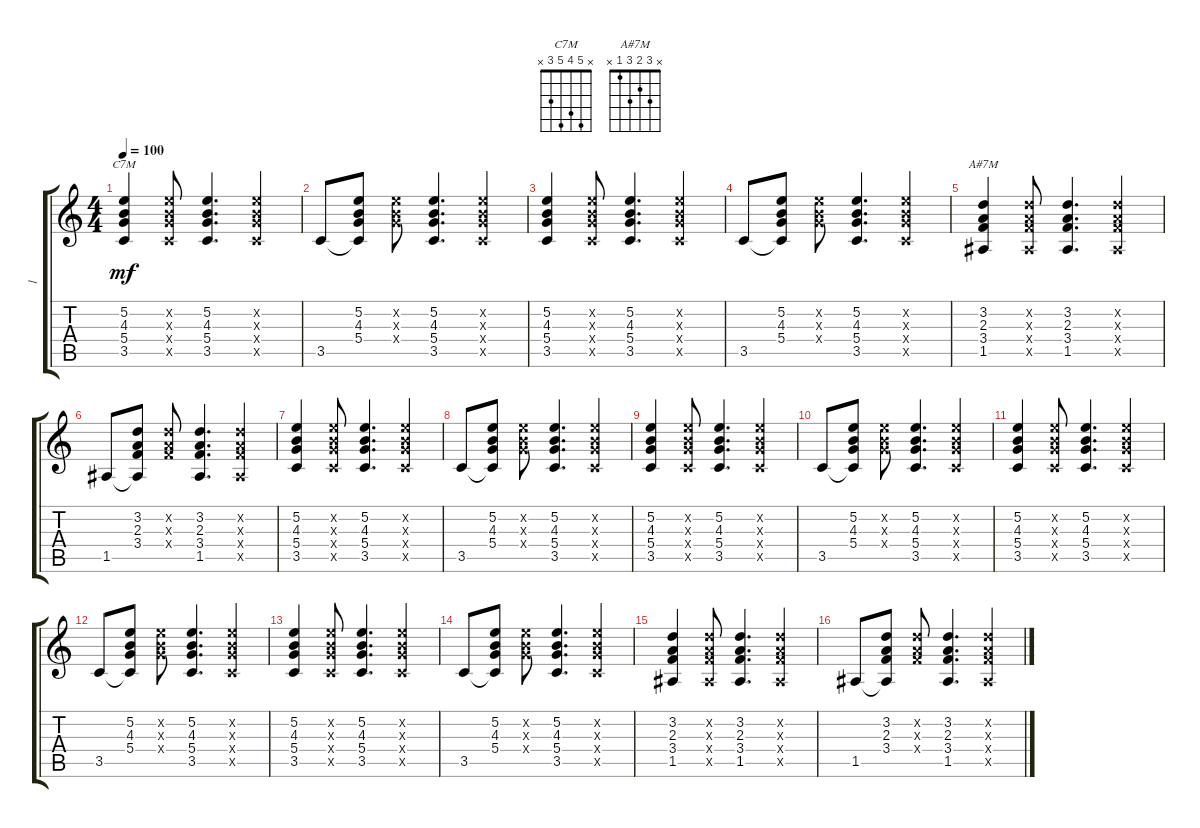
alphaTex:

\track ("1" "1") {instrument electricguitarclean}
\staff {score tabs}
\tuning (E4 B3 G3 D3 A2 E2) {hide}
\chord ("C7M" x 5 4 5 3 x)
\chord ("A#7M" x 3 2 3 1 x)
\ts (4 4)
\tempo 100
\clef g2
\ks c
(5.2 4.3 5.4 3.5).4{ch "C7M" dy mf} (5.2{x} 4.3{x} 5.4{x} 3.5{x}).8 (5.2 4.3 5.4 3.5).4{d} (5.2{x} 4.3{x} 5.4{x} 3.5{x}).4 |
3.5.8 (5.2 4.3 5.4 3.5{t}).8 (5.2{x} 4.3{x} 5.4{x}).8 (5.2 4.3 5.4 3.5).4{d} (5.2{x} 4.3{x} 5.4{x} 3.5{x}).4 |
(5.2 4.3 5.4 3.5).4 (5.2{x} 4.3{x} 5.4{x} 3.5{x}).8 (5.2 4.3 5.4 3.5).4{d} (5.2{x} 4.3{x} 5.4{x} 3.5{x}).4 |
3.5.8 (5.2 4.3 5.4 3.5{t}).8 (5.2{x} 4.3{x} 5.4{x}).8 (5.2 4.3 5.4 3.5).4{d} (5.2{x} 4.3{x} 5.4{x} 3.5{x}).4 |
(3.2 2.3 3.4 1.5).4{ch "A#7M"} (3.2{x} 2.3{x} 3.4{x} 1.5{x}).8 (3.2 2.3 3.4 1.5).4{d} (3.2{x} 2.3{x} 3.4{x} 1.5{x}).4 |
1.5.8 (3.2 2.3 3.4 1.5{t}).8 (3.2{x} 2.3{x} 3.4{x}).8 (3.2 2.3 3.4 1.5).4{d} (3.2{x} 2.3{x} 3.4{x} 1.5{x}).4 |
(5.2 4.3 5.4 3.5).4 (5.2{x} 4.3{x} 5.4{x} 3.5{x}).8 (5.2 4.3 5.4 3.5).4{d} (5.2{x} 4.3{x} 5.4{x} 3.5{x}).4 |
3.5.8 (5.2 4.3 5.4 3.5{t}).8 (5.2{x} 4.3{x} 5.4{x}).8 (5.2 4.3 5.4 3.5).4{d} (5.2{x} 4.3{x} 5.4{x} 3.5{x}).4 |
(5.2 4.3 5.4 3.5).4 (5.2{x} 4.3{x} 5.4{x} 3.5{x}).8 (5.2 4.3 5.4 3.5).4{d} (5.2{x} 4.3{x} 5.4{x} 3.5{x}).4 |
3.5.8 (5.2 4.3 5.4 3.5{t}).8 (5.2{x} 4.3{x} 5.4{x}).8 (5.2 4.3 5.4 3.5).4{d} (5.2{x} 4.3{x} 5.4{x} 3.5{x}).4 |
(5.2 4.3 5.4 3.5).4 (5.2{x} 4.3{x} 5.4{x} 3.5{x}).8 (5.2 4.3 5.4 3.5).4{d} (5.2{x} 4.3{x} 5.4{x} 3.5{x}).4 |
3.5.8 (5.2 4.3 5.4 3.5{t}).8 (5.2{x} 4.3{x} 5.4{x}).8 (5.2 4.3 5.4 3.5).4{d} (5.2{x} 4.3{x} 5.4{x} 3.5{x}).4 |
(5.2 4.3 5.4 3.5).4 (5.2{x} 4.3{x} 5.4{x} 3.5{x}).8 (5.2 4.3 5.4 3.5).4{d} (5.2{x} 4.3{x} 5.4{x} 3.5{x}).4 |
3.5.8 (5.2 4.3 5.4 3.5{t}).8 (5.2{x} 4.3{x} 5.4{x}).8 (5.2 4.3 5.4 3.5).4{d} (5.2{x} 4.3{x} 5.4{x} 3.5{x}).4 |
(3.2 2.3 3.4 1.5).4 (3.2{x} 2.3{x} 3.4{x} 1.5{x}).8 (3.2 2.3 3.4 1.5).4{d} (3.2{x} 2.3{x} 3.4{x} 1.5{x}).4 |
1.5.8 (3.2 2.3 3.4 1.5{t}).8 (3.2{x} 2.3{x} 3.4{x}).8 (3.2 2.3 3.4 1.5).4{d} (3.2{x} 2.3{x} 3.4{x} 1.5{x}).4
